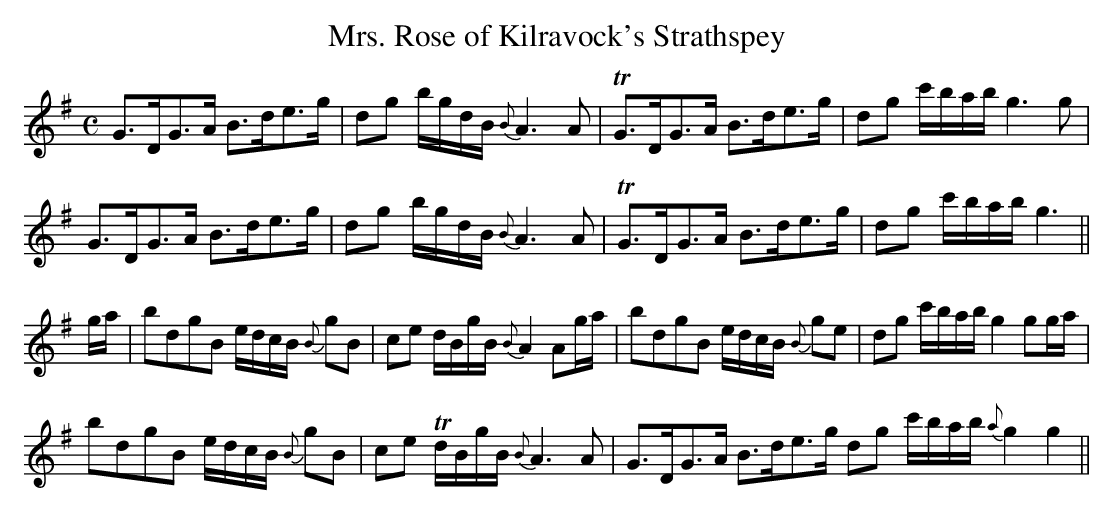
X:1
T:Mrs. Rose of Kilravock's Strathspey
M:C
L:1/8
K:G
G>DG>A B>de>g|dg b/g/d/B/ {B}A3A|TG>DG>A B>de>g|dg c'/b/a/b/ g3g|
G>DG>A B>de>g|dg b/g/d/B/ {B}A3A|TG>DG>A B>de>g|dg c'/b/a/b/ g3||
g/a/|bdgB e/d/c/B/ {B}gB|ce d/B/g/B/ {B}A2 Ag/a/|bdgB e/d/c/B/ {B}ge|dg c'/b/a/b/ g2 gg/a/|
bdgB e/d/c/B/ {B}gB|ce Td/B/g/B/ {B}A3 A|G>DG>A B>de>g dg c'/b/a/b/ {a}g2g2||
